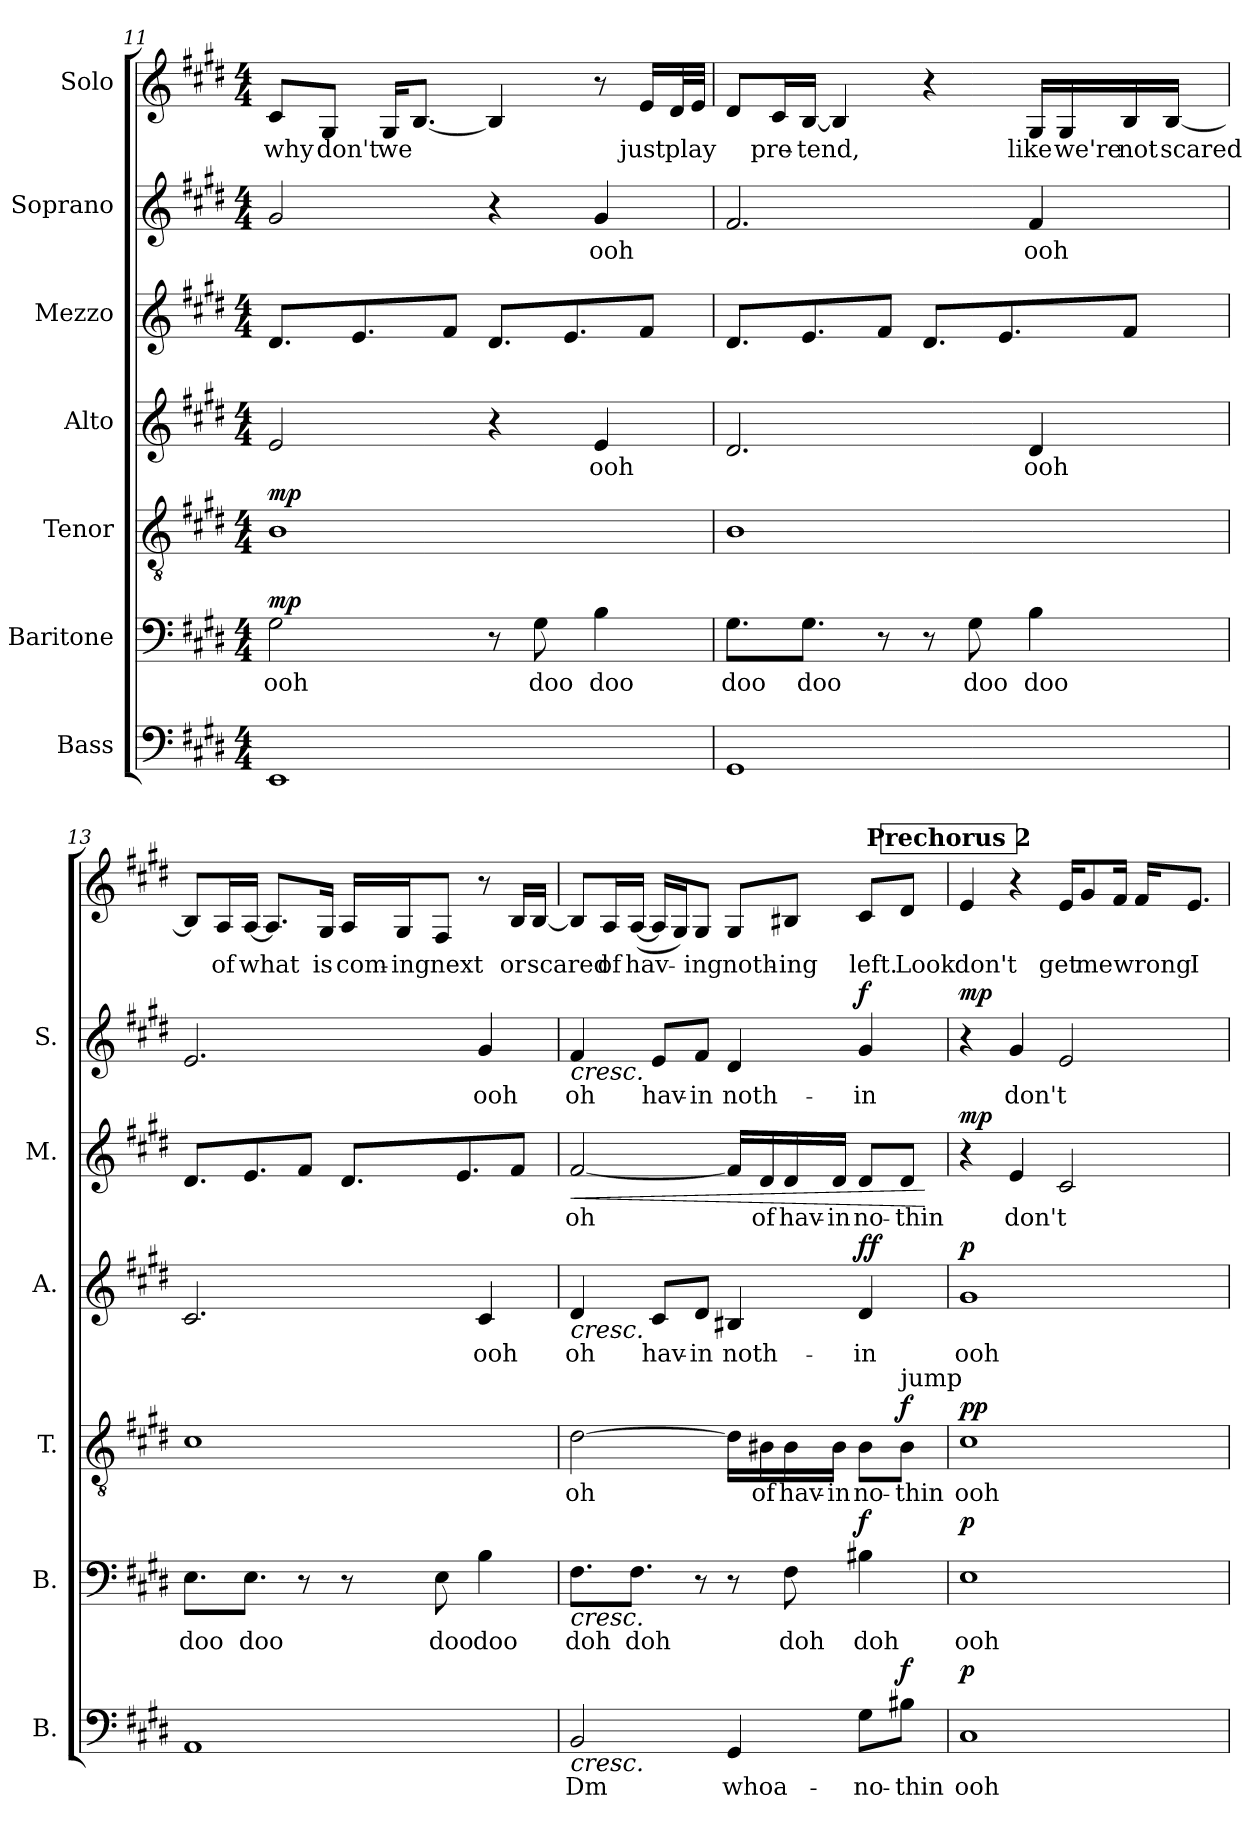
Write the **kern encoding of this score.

**kern	**text	**dynam	**kern	**text	**dynam	**kern	**text	**dynam	**kern	**text	**dynam	**kern	**text	**dynam	**kern	**text	**dynam	**kern	**text
*part7	*part7	*part7	*part6	*part6	*part6	*part5	*part5	*part5	*part4	*part4	*part4	*part3	*part3	*part3	*part2	*part2	*part2	*part1	*part1
*staff7	*staff7	*staff7	*staff6	*staff6	*staff6	*staff5	*staff5	*staff5	*staff4	*staff4	*staff4	*staff3	*staff3	*staff3	*staff2	*staff2	*staff2	*staff1	*staff1
*I"Bass	*	*	*I"Baritone	*	*	*I"Tenor	*	*	*I"Alto	*	*	*I"Mezzo	*	*	*I"Soprano	*	*	*I"Solo	*
*I'B.	*	*	*I'B.	*	*	*I'T.	*	*	*I'A.	*	*	*I'M.	*	*	*I'S.	*	*	*	*
!!LO:PB:g=z
*clefF4	*	*	*clefF4	*	*	*clefGv2	*	*	*clefG2	*	*	*clefG2	*	*	*clefG2	*	*	*clefG2	*
*k[f#c#g#d#]	*	*	*k[f#c#g#d#]	*	*	*k[f#c#g#d#]	*	*	*k[f#c#g#d#]	*	*	*k[f#c#g#d#]	*	*	*k[f#c#g#d#]	*	*	*k[f#c#g#d#]	*
*M4/4	*	*	*M4/4	*	*	*M4/4	*	*	*M4/4	*	*	*M4/4	*	*	*M4/4	*	*	*M4/4	*
=11	=11	=11	=11	=11	=11	=11	=11	=11	=11	=11	=11	=11	=11	=11	=11	=11	=11	=11	=11
!	!	!	!	!LO:LY:b	!LO:DY:b	!	!	!LO:DY:b	!	!	!	!	!	!	!	!	!	!	!LO:LY:b
1EE	.	.	2G#\	ooh	mp	1B	.	mp	2e/	.	.	8.d#/L	.	.	2g#/	.	.	8c#/L	why
!	!	!	!	!	!	!	!	!	!	!	!	!	!	!	!	!	!	!	!LO:LY:b
.	.	.	.	.	.	.	.	.	.	.	.	.	.	.	.	.	.	8G#/J	don't
.	.	.	.	.	.	.	.	.	.	.	.	8.e/	.	.	.	.	.	.	.
!	!	!	!	!	!	!	!	!	!	!	!	!	!	!	!	!	!	!	!LO:LY:b
.	.	.	.	.	.	.	.	.	.	.	.	.	.	.	.	.	.	16G#/KL	we
.	.	.	.	.	.	.	.	.	.	.	.	.	.	.	.	.	.	[8.B/J	.
.	.	.	.	.	.	.	.	.	.	.	.	8f#/J	.	.	.	.	.	.	.
.	.	.	8r	.	.	.	.	.	4r	.	.	8.d#/L	.	.	4r	.	.	4B/]	.
!	!	!	!	!LO:LY:b	!	!	!	!	!	!	!	!	!	!	!	!	!	!	!
.	.	.	8G#\	doo	.	.	.	.	.	.	.	.	.	.	.	.	.	.	.
.	.	.	.	.	.	.	.	.	.	.	.	8.e/	.	.	.	.	.	.	.
!	!	!	!	!LO:LY:b	!	!	!	!	!	!LO:LY:b	!	!	!	!	!	!LO:LY:b	!	!	!
.	.	.	4B\	doo	.	.	.	.	4e/	ooh	.	.	.	.	4g#/	ooh	.	8r	.
!	!	!	!	!	!	!	!	!	!	!	!	!	!	!	!	!	!	!	!LO:LY:b
.	.	.	.	.	.	.	.	.	.	.	.	8f#/J	.	.	.	.	.	16e/LL	just
!	!	!	!	!	!	!	!	!	!	!	!	!	!	!	!	!	!	!	!LO:LY:b
.	.	.	.	.	.	.	.	.	.	.	.	.	.	.	.	.	.	32d#/L	play
!	!	!	!	!	!	!	!	!	!	!	!	!	!	!	!	!	!	!	!LO:LY:b
.	.	.	.	.	.	.	.	.	.	.	.	.	.	.	.	.	.	32e/JJJ	_
=12	=12	=12	=12	=12	=12	=12	=12	=12	=12	=12	=12	=12	=12	=12	=12	=12	=12	=12	=12
!	!	!	!	!LO:LY:b	!	!	!	!	!	!	!	!	!	!	!	!	!	!	!
1GG#	.	.	8.G#\L	doo	.	1B	.	.	2.d#/	.	.	8.d#/L	.	.	2.f#/	.	.	8d#/L	.
!	!	!	!	!	!	!	!	!	!	!	!	!	!	!	!	!	!	!	!LO:LY:b
.	.	.	.	.	.	.	.	.	.	.	.	.	.	.	.	.	.	16c#/L	pre-
!	!	!	!	!LO:LY:b	!	!	!	!	!	!	!	!	!	!	!	!	!	!	!LO:LY:b
.	.	.	8.G#\J	doo	.	.	.	.	.	.	.	8.e/	.	.	.	.	.	[16B/JJ	-tend,
.	.	.	.	.	.	.	.	.	.	.	.	.	.	.	.	.	.	4B/]	.
.	.	.	8r	.	.	.	.	.	.	.	.	8f#/J	.	.	.	.	.	.	.
.	.	.	8r	.	.	.	.	.	.	.	.	8.d#/L	.	.	.	.	.	4r	.
!	!	!	!	!LO:LY:b	!	!	!	!	!	!	!	!	!	!	!	!	!	!	!
.	.	.	8G#\	doo	.	.	.	.	.	.	.	.	.	.	.	.	.	.	.
.	.	.	.	.	.	.	.	.	.	.	.	8.e/	.	.	.	.	.	.	.
!	!	!	!	!LO:LY:b	!	!	!	!	!	!LO:LY:b	!	!	!	!	!	!LO:LY:b	!	!	!LO:LY:b
.	.	.	4B\	doo	.	.	.	.	4d#/	ooh	.	.	.	.	4f#/	ooh	.	16G#/LL	like
!	!	!	!	!	!	!	!	!	!	!	!	!	!	!	!	!	!	!	!LO:LY:b
.	.	.	.	.	.	.	.	.	.	.	.	.	.	.	.	.	.	16G#/	we're
!	!	!	!	!	!	!	!	!	!	!	!	!	!	!	!	!	!	!	!LO:LY:b
.	.	.	.	.	.	.	.	.	.	.	.	8f#/J	.	.	.	.	.	16B/	not
!	!	!	!	!	!	!	!	!	!	!	!	!	!	!	!	!	!	!	!LO:LY:b
.	.	.	.	.	.	.	.	.	.	.	.	.	.	.	.	.	.	[16B/JJ	scared
=13	=13	=13	=13	=13	=13	=13	=13	=13	=13	=13	=13	=13	=13	=13	=13	=13	=13	=13	=13
!	!	!	!	!LO:LY:b	!	!	!	!	!	!	!	!	!	!	!	!	!	!	!
1AA	.	.	8.E\L	doo	.	1c#	.	.	2.c#/	.	.	8.d#/L	.	.	2.e/	.	.	8B/L]	.
!	!	!	!	!	!	!	!	!	!	!	!	!	!	!	!	!	!	!	!LO:LY:b
.	.	.	.	.	.	.	.	.	.	.	.	.	.	.	.	.	.	16A/L	of
!	!	!	!	!LO:LY:b	!	!	!	!	!	!	!	!	!	!	!	!	!	!	!LO:LY:b
.	.	.	8.E\J	doo	.	.	.	.	.	.	.	8.e/	.	.	.	.	.	[16A/JJ	what
.	.	.	.	.	.	.	.	.	.	.	.	.	.	.	.	.	.	8.A/L]	.
.	.	.	8r	.	.	.	.	.	.	.	.	8f#/J	.	.	.	.	.	.	.
!	!	!	!	!	!	!	!	!	!	!	!	!	!	!	!	!	!	!	!LO:LY:b
.	.	.	.	.	.	.	.	.	.	.	.	.	.	.	.	.	.	16G#/Jk	is
!	!	!	!	!	!	!	!	!	!	!	!	!	!	!	!	!	!	!	!LO:LY:b
.	.	.	8r	.	.	.	.	.	.	.	.	8.d#/L	.	.	.	.	.	16A/LL	com-
!	!	!	!	!	!	!	!	!	!	!	!	!	!	!	!	!	!	!	!LO:LY:b
.	.	.	.	.	.	.	.	.	.	.	.	.	.	.	.	.	.	16G#/J	-ing
!	!	!	!	!LO:LY:b	!	!	!	!	!	!	!	!	!	!	!	!	!	!	!LO:LY:b
.	.	.	8E\	doo	.	.	.	.	.	.	.	.	.	.	.	.	.	8F#/J	next
.	.	.	.	.	.	.	.	.	.	.	.	8.e/	.	.	.	.	.	.	.
!	!	!	!	!LO:LY:b	!	!	!	!	!	!LO:LY:b	!	!	!	!	!	!LO:LY:b	!	!	!
.	.	.	4B\	doo	.	.	.	.	4c#/	ooh	.	.	.	.	4g#/	ooh	.	8r	.
!	!	!	!	!	!	!	!	!	!	!	!	!	!	!	!	!	!	!	!LO:LY:b
.	.	.	.	.	.	.	.	.	.	.	.	8f#/J	.	.	.	.	.	16B/LL	or
!	!	!	!	!	!	!	!	!	!	!	!	!	!	!	!	!	!	!	!LO:LY:b
.	.	.	.	.	.	.	.	.	.	.	.	.	.	.	.	.	.	[16B/JJ	scared
!!LO:LB:g=z
=14	=14	=14	=14	=14	=14	=14	=14	=14	=14	=14	=14	=14	=14	=14	=14	=14	=14	=14	=14
!	!LO:LY:b	!LO:HP:b	!	!LO:LY:b	!LO:HP:b	!	!LO:LY:b	!	!	!LO:LY:b	!LO:HP:b	!	!LO:LY:b	!LO:HP:b	!	!LO:LY:b	!LO:HP:b	!	!
2BB/	Dm	<	8.F#\L	doh	<	[2d#\	oh	.	4d#/	oh	<	[2f#/	oh	<	4f#/	oh	<	8B/L]	.
!	!	!	!	!	!	!	!	!	!	!	!	!	!	!	!	!	!	!	!LO:LY:b
.	.	.	.	.	.	.	.	.	.	.	.	.	.	.	.	.	.	16A/L	of
!	!	!	!	!LO:LY:b	!	!	!	!	!	!	!	!	!	!	!	!	!	!	!LO:LY:b
.	.	.	8.F#\J	doh	.	.	.	.	.	.	.	.	.	.	.	.	.	([16A/JJ	hav-
!	!	!	!	!	!	!	!	!	!	!LO:LY:b	!	!	!	!	!	!LO:LY:b	!	!	!
.	.	.	.	.	.	.	.	.	8c#/L	hav-	.	.	.	.	8e/L	hav-	.	16A/LL]	.
.	.	.	.	.	.	.	.	.	.	.	.	.	.	.	.	.	.	16G#/J)	.
!	!	!	!	!	!	!	!	!	!	!LO:LY:b	!	!	!	!	!	!LO:LY:b	!	!	!LO:LY:b
.	.	.	8r	.	.	.	.	.	8d#/J	-in	.	.	.	.	8f#/J	-in	.	8G#/J	-ing
!	!LO:LY:b	!	!	!	!	!	!	!	!	!LO:LY:b	!	!	!	!	!	!LO:LY:b	!	!	!LO:LY:b
4GG#/	whoa-	.	8r	.	.	16d#\LL]	.	.	4B#X/	noth-	.	16f#/LL]	.	.	4d#/	noth-	.	8G#/L	noth-
!	!	!	!	!	!	!	!LO:LY:b	!	!	!	!	!	!LO:LY:b	!	!	!	!	!	!
.	.	.	.	.	.	16B#X\	of	.	.	.	.	16d#/	of	.	.	.	.	.	.
!	!	!	!	!LO:LY:b	!	!	!LO:LY:b	!	!	!	!	!	!LO:LY:b	!	!	!	!	!	!LO:LY:b
.	.	.	8F#\	doh	.	16B#\	hav-	.	.	.	.	16d#/	hav-	.	.	.	.	8B#X/J	-ing
!	!	!	!	!	!	!	!LO:LY:b	!	!	!	!	!	!LO:LY:b	!	!	!	!	!	!
.	.	.	.	.	.	16B#\JJ	-in	.	.	.	.	16d#/JJ	-in	.	.	.	.	.	.
!	!LO:LY:b	!	!	!LO:LY:b	!LO:DY:b	!	!LO:LY:b	!	!	!LO:LY:b	!LO:DY:b	!	!LO:LY:b	!	!	!LO:LY:b	!	!	!LO:LY:b
!	!	!	!	!	!	!	!	!	!	!	!LO:DY:n=1:a	!	!	!	!	!	!LO:DY:b	!	!
8G#\L	no-	.	4B#X\	doh	f	8B#\L	no-	.	4d#/	-in	f f	8d#/L	no-	.	4g#/	-in	f	8c#/L	left.
!	!	!	!	!	!	!LO:TX:a:t=jump	!	!	!	!	!	!	!	!	!	!	!	!	!
!	!LO:LY:b	!LO:DY:b	!	!	!	!	!LO:LY:b	!LO:DY:b	!	!	!	!	!LO:LY:b	!	!	!	!	!	!LO:LY:b
8B#X\J	-thin	f	.	.	.	8B#\J	-thin	f	.	.	.	8d#/J	-thin	.	.	.	.	8d#/J	Look
.	.	[	.	.	[	.	.	.	.	.	[	.	.	[	.	.	[	.	.
!!LO:REH:place=s1:a:B:fs=14:t=Prechorus 2
=15	=15	=15	=15	=15	=15	=15	=15	=15	=15	=15	=15	=15	=15	=15	=15	=15	=15	=15	=15
!	!LO:LY:b	!LO:DY:b	!	!LO:LY:b	!LO:DY:b	!	!LO:LY:b	!LO:DY:b	!	!LO:LY:b	!	!	!	!	!	!	!	!	!LO:LY:b
!	!	!	!	!	!	!	!	!LO:DY:n=1:b	!	!	!LO:DY:b	!	!	!LO:DY:b	!	!	!LO:DY:b	!	!
1C#	ooh	p	1E	ooh	p	1c#	ooh	p p	1g#	ooh	p	4r	.	mp	4r	.	mp	4e/	don't
!	!	!	!	!	!	!	!	!	!	!	!	!	!LO:LY:b	!	!	!LO:LY:b	!	!	!
.	.	.	.	.	.	.	.	.	.	.	.	4e/	-don't	.	4g#/	-don't	.	4r	.
!	!	!	!	!	!	!	!	!	!	!	!	!	!	!	!	!	!	!	!LO:LY:b
.	.	.	.	.	.	.	.	.	.	.	.	2c#/	.	.	2e/	.	.	16e/KL	get
!	!	!	!	!	!	!	!	!	!	!	!	!	!	!	!	!	!	!	!LO:LY:b
.	.	.	.	.	.	.	.	.	.	.	.	.	.	.	.	.	.	8g#/	me
.	.	.	.	.	.	.	.	.	.	.	.	.	.	.	.	.	.	16f#/Jk	.
!	!	!	!	!	!	!	!	!	!	!	!	!	!	!	!	!	!	!	!LO:LY:b
.	.	.	.	.	.	.	.	.	.	.	.	.	.	.	.	.	.	16f#/KL	wrong
!	!	!	!	!	!	!	!	!	!	!	!	!	!	!	!	!	!	!	!LO:LY:b
.	.	.	.	.	.	.	.	.	.	.	.	.	.	.	.	.	.	8.e/J	I
=	=	=	=	=	=	=	=	=	=	=	=	=	=	=	=	=	=	=	=
*-	*-	*-	*-	*-	*-	*-	*-	*-	*-	*-	*-	*-	*-	*-	*-	*-	*-	*-	*-
